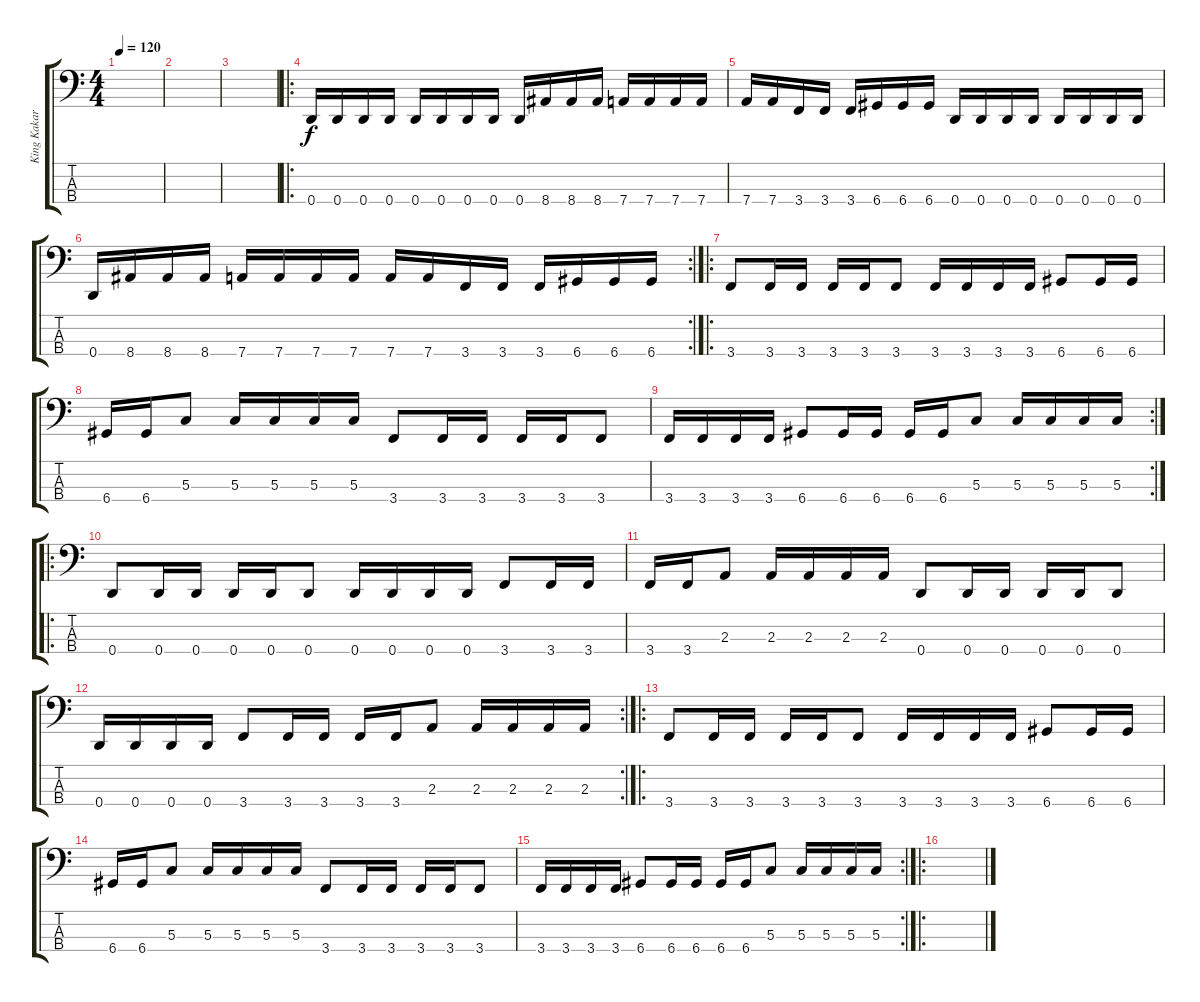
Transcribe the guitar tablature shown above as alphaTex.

\track ("King Kakarot" "King Kakar") {instrument electricbassfinger}
\staff {score tabs}
\tuning (F2 C2 G1 D1) {hide}
\ts (4 4)
\tempo 120
\clef f4
\ks c
|
|
|
\ro
0.4.16 0.4.16 0.4.16 0.4.16 0.4.16 0.4.16 0.4.16 0.4.16 0.4.16 8.4.16 8.4.16 8.4.16 7.4.16 7.4.16 7.4.16 7.4.16 |
7.4.16 7.4.16 3.4.16 3.4.16 3.4.16 6.4.16 6.4.16 6.4.16 0.4.16 0.4.16 0.4.16 0.4.16 0.4.16 0.4.16 0.4.16 0.4.16 |
\rc 2
0.4.16 8.4.16 8.4.16 8.4.16 7.4.16 7.4.16 7.4.16 7.4.16 7.4.16 7.4.16 3.4.16 3.4.16 3.4.16 6.4.16 6.4.16 6.4.16 |
\ro
3.4.8 3.4.16 3.4.16 3.4.16 3.4.16 3.4.8 3.4.16 3.4.16 3.4.16 3.4.16 6.4.8 6.4.16 6.4.16 |
6.4.16 6.4.16 5.3.8 5.3.16 5.3.16 5.3.16 5.3.16 3.4.8 3.4.16 3.4.16 3.4.16 3.4.16 3.4.8 |
\rc 2
3.4.16 3.4.16 3.4.16 3.4.16 6.4.8 6.4.16 6.4.16 6.4.16 6.4.16 5.3.8 5.3.16 5.3.16 5.3.16 5.3.16 |
\ro
0.4.8 0.4.16 0.4.16 0.4.16 0.4.16 0.4.8 0.4.16 0.4.16 0.4.16 0.4.16 3.4.8 3.4.16 3.4.16 |
3.4.16 3.4.16 2.3.8 2.3.16 2.3.16 2.3.16 2.3.16 0.4.8 0.4.16 0.4.16 0.4.16 0.4.16 0.4.8 |
\rc 2
0.4.16 0.4.16 0.4.16 0.4.16 3.4.8 3.4.16 3.4.16 3.4.16 3.4.16 2.3.8 2.3.16 2.3.16 2.3.16 2.3.16 |
\ro
3.4.8 3.4.16 3.4.16 3.4.16 3.4.16 3.4.8 3.4.16 3.4.16 3.4.16 3.4.16 6.4.8 6.4.16 6.4.16 |
6.4.16 6.4.16 5.3.8 5.3.16 5.3.16 5.3.16 5.3.16 3.4.8 3.4.16 3.4.16 3.4.16 3.4.16 3.4.8 |
\rc 2
3.4.16 3.4.16 3.4.16 3.4.16 6.4.8 6.4.16 6.4.16 6.4.16 6.4.16 5.3.8 5.3.16 5.3.16 5.3.16 5.3.16 |
\ro
